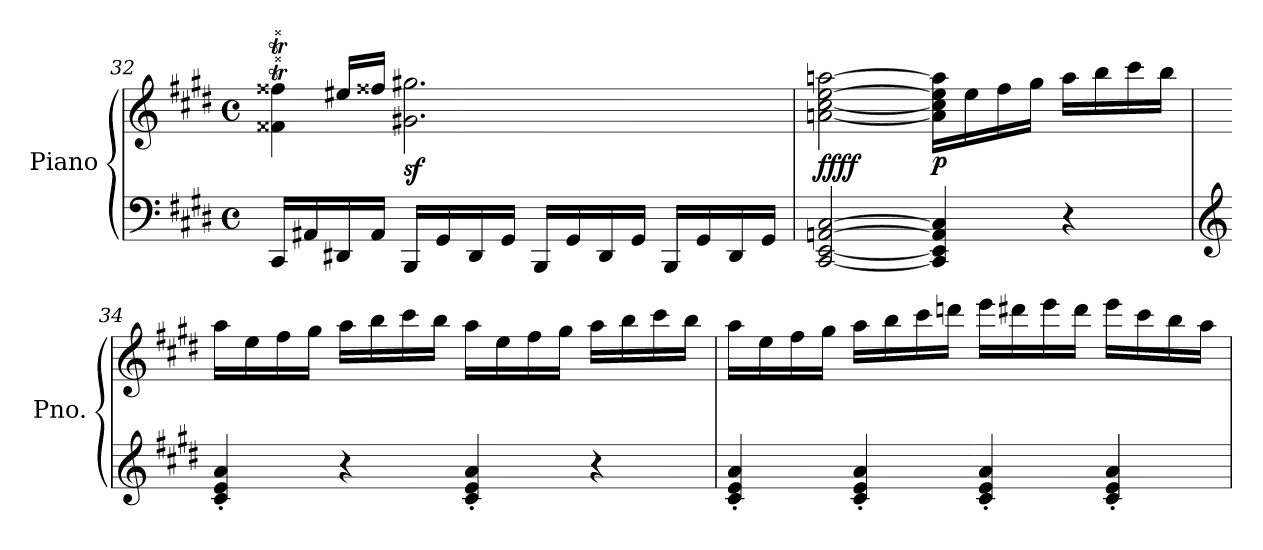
**kern	**kern	**dynam
*part1	*part1	*part1
*staff2	*staff1	*staff1/2
*I"Piano	*	*
*I'Pno.	*	*
*clefF4	*clefG2	*
*k[f#c#g#d#]	*k[f#c#g#d#]	*
*M4/4	*M4/4	*
*met(c)	*met(c)	*
=32	=32	=32
*	*^	*
16CC#/LL	4f##X\T 4ff##X\T	8ryy	.
16AA#X/	.	.	.
16DD#X/	.	16ee#X!/LL	.
16AA#/JJ	.	16ff##X!/JJ	.
!	!	!	!LO:DY:b
16BBB/LL	2.g#\ 2.gg#\	4ryy	sf
16GG#/	.	.	.
16DD#/	.	.	.
16GG#/JJ	.	.	.
16BBB/LL	.	2ryy	.
16GG#/	.	.	.
16DD#/	.	.	.
16GG#/JJ	.	.	.
16BBB/LL	.	.	.
16GG#/	.	.	.
16DD#/	.	.	.
16GG#/JJ	.	.	.
*	*v	*v	*
=33	=33	=33
!	!	!LO:DY:b
!	!	!LO:DY:n=1:b
[2CC#/ [2EE/ [2AAn/ [2C#/	[2an\ [2cc#\ [2ee\ [2aan\	ff ff
!	!	!LO:DY:n=2:b
4CC#/] 4EE/] 4AA/] 4C#/]	16a\] 16cc#\] 16ee\] 16aa\]LL	p
.	16ee\	.
.	16ff#\	.
.	16gg#\JJ	.
4r	16aa\LL	.
.	16bb\	.
.	16ccc#\	.
.	16bb\JJ	.
!!LO:LB:g=z
=34	=34	=34
*clefG2	*	*
4c#/' 4e/' 4a/'	16aa\LL	.
.	16ee\	.
.	16ff#\	.
.	16gg#\JJ	.
4r	16aa\LL	.
.	16bb\	.
.	16ccc#\	.
.	16bb\JJ	.
4c#/' 4e/' 4a/'	16aa\LL	.
.	16ee\	.
.	16ff#\	.
.	16gg#\JJ	.
4r	16aa\LL	.
.	16bb\	.
.	16ccc#\	.
.	16bb\JJ	.
=35	=35	=35
4c#/' 4e/' 4a/'	16aa\LL	.
.	16ee\	.
.	16ff#\	.
.	16gg#\JJ	.
4c#/' 4e/' 4a/'	16aa\LL	.
.	16bb\	.
.	16ccc#\	.
.	16dddn\JJ	.
4c#/' 4e/' 4a/'	16eee\LL	.
.	16ddd#X\	.
.	16eee\	.
.	16ddd#\JJ	.
4c#/' 4e/' 4a/'	16eee\LL	.
.	16ccc#\	.
.	16bb\	.
.	16aa\JJ	.
=	=	=
*-	*-	*-
